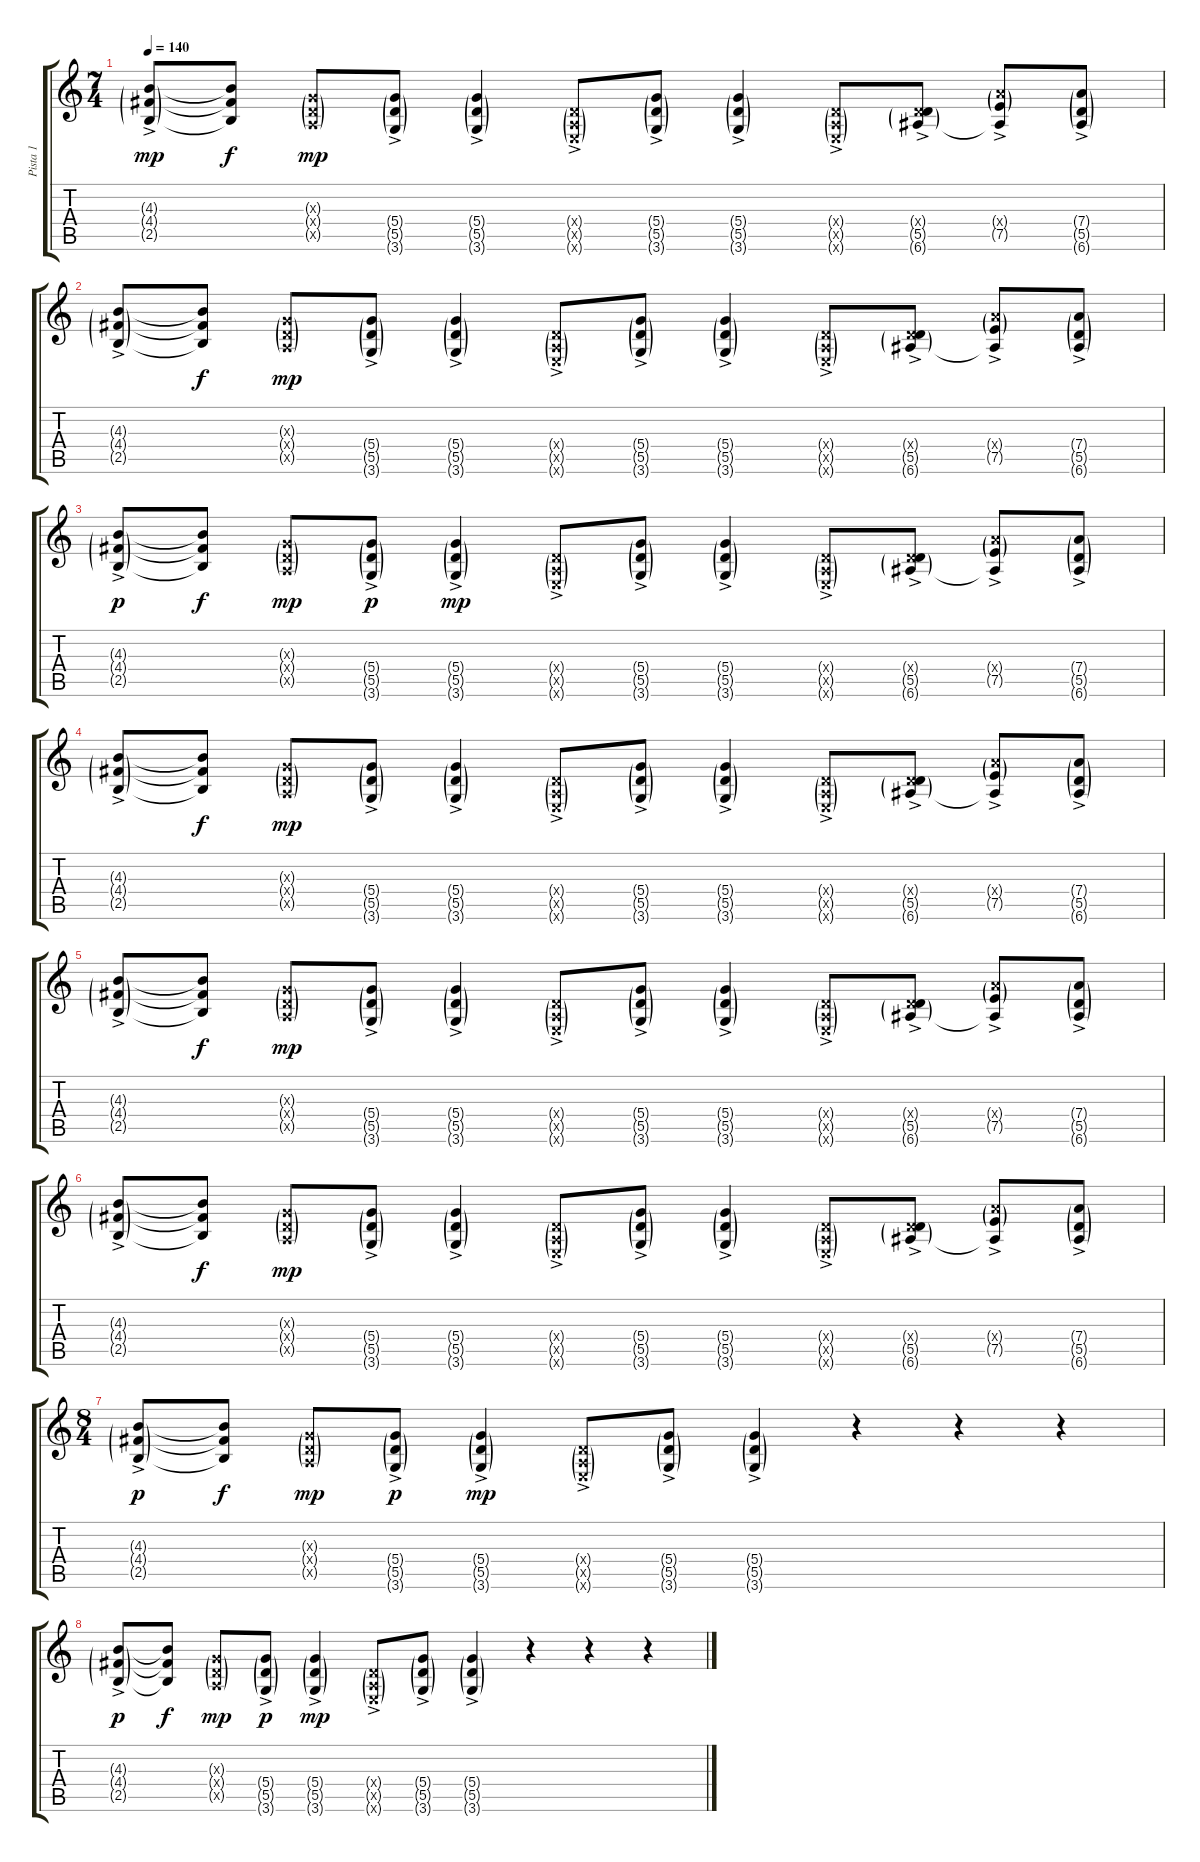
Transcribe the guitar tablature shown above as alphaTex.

\track ("Pista 1" "Pista 1") {instrument acousticguitarsteel}
\staff {score tabs}
\tuning (E4 B3 G3 D3 A2 E2) {hide}
\ts (7 4)
\tempo 140
\clef g2
\ks c
(4.3{g} 4.4{g ac} 2.5{g ac}).8{dy mp} (4.3{t} 4.4{t} 2.5{t}).8{dy f} (0.3{g x} 0.4{g x} 0.5{g x}).8{dy mp} (5.4{g ac} 5.5{g} 3.6{g}).8 (5.4{g} 5.5{g ac} 3.6{g ac}).4 (0.4{g x} 0.5{g x} 0.6{g ac x}).8 (5.4{g} 5.5{g} 3.6{g ac}).8 (5.4{g} 5.5{g} 3.6{g ac}).4 (0.4{g x} 0.5{g x} 0.6{g ac x}).8 (0.4{g x} 5.5{g} 6.6{g ac}).8 (7.4{g x} 7.5{g ac} 6.6{t}).8 (7.4{g} 5.5{g} 6.6{g ac}).8 |
(4.3{g} 4.4{g ac} 2.5{g ac}).8 (4.3{t} 4.4{t} 2.5{t}).8{dy f} (0.3{g x} 0.4{g x} 0.5{g x}).8{dy mp} (5.4{g ac} 5.5{g} 3.6{g}).8 (5.4{g} 5.5{g ac} 3.6{g ac}).4 (0.4{g x} 0.5{g x} 0.6{g ac x}).8 (5.4{g} 5.5{g} 3.6{g ac}).8 (5.4{g} 5.5{g} 3.6{g ac}).4 (0.4{g x} 0.5{g x} 0.6{g ac x}).8 (0.4{g x} 5.5{g} 6.6{g ac}).8 (7.4{g x} 7.5{g ac} 6.6{t}).8 (7.4{g} 5.5{g} 6.6{g ac}).8 |
(4.3{g} 4.4{g ac} 2.5{g ac}).8{dy p} (4.3{t} 4.4{t} 2.5{t}).8{dy f} (0.3{g x} 0.4{g x} 0.5{g x}).8{dy mp} (5.4{g ac} 5.5{g} 3.6{g}).8{dy p} (5.4{g} 5.5{g ac} 3.6{g ac}).4{dy mp} (0.4{g x} 0.5{g x} 0.6{g ac x}).8 (5.4{g} 5.5{g} 3.6{g ac}).8 (5.4{g} 5.5{g} 3.6{g ac}).4 (0.4{g x} 0.5{g x} 0.6{g ac x}).8 (0.4{g x} 5.5{g} 6.6{g ac}).8 (7.4{g x} 7.5{g ac} 6.6{t}).8 (7.4{g} 5.5{g} 6.6{g ac}).8 |
(4.3{g} 4.4{g ac} 2.5{g ac}).8 (4.3{t} 4.4{t} 2.5{t}).8{dy f} (0.3{g x} 0.4{g x} 0.5{g x}).8{dy mp} (5.4{g ac} 5.5{g} 3.6{g}).8 (5.4{g} 5.5{g ac} 3.6{g ac}).4 (0.4{g x} 0.5{g x} 0.6{g ac x}).8 (5.4{g} 5.5{g} 3.6{g ac}).8 (5.4{g} 5.5{g} 3.6{g ac}).4 (0.4{g x} 0.5{g x} 0.6{g ac x}).8 (0.4{g x} 5.5{g} 6.6{g ac}).8 (7.4{g x} 7.5{g ac} 6.6{t}).8 (7.4{g} 5.5{g} 6.6{g ac}).8 |
(4.3{g} 4.4{g ac} 2.5{g ac}).8 (4.3{t} 4.4{t} 2.5{t}).8{dy f} (0.3{g x} 0.4{g x} 0.5{g x}).8{dy mp} (5.4{g ac} 5.5{g} 3.6{g}).8 (5.4{g} 5.5{g ac} 3.6{g ac}).4 (0.4{g x} 0.5{g x} 0.6{g ac x}).8 (5.4{g} 5.5{g} 3.6{g ac}).8 (5.4{g} 5.5{g} 3.6{g ac}).4 (0.4{g x} 0.5{g x} 0.6{g ac x}).8 (0.4{g x} 5.5{g} 6.6{g ac}).8 (7.4{g x} 7.5{g ac} 6.6{t}).8 (7.4{g} 5.5{g} 6.6{g ac}).8 |
(4.3{g} 4.4{g ac} 2.5{g ac}).8 (4.3{t} 4.4{t} 2.5{t}).8{dy f} (0.3{g x} 0.4{g x} 0.5{g x}).8{dy mp} (5.4{g ac} 5.5{g} 3.6{g}).8 (5.4{g} 5.5{g ac} 3.6{g ac}).4 (0.4{g x} 0.5{g x} 0.6{g ac x}).8 (5.4{g} 5.5{g} 3.6{g ac}).8 (5.4{g} 5.5{g} 3.6{g ac}).4 (0.4{g x} 0.5{g x} 0.6{g ac x}).8 (0.4{g x} 5.5{g} 6.6{g ac}).8 (7.4{g x} 7.5{g ac} 6.6{t}).8 (7.4{g} 5.5{g} 6.6{g ac}).8 |
\ts (8 4)
(4.3{g} 4.4{g ac} 2.5{g ac}).8{dy p} (4.3{t} 4.4{t} 2.5{t}).8{dy f} (0.3{g x} 0.4{g x} 0.5{g x}).8{dy mp} (5.4{g ac} 5.5{g} 3.6{g}).8{dy p} (5.4{g} 5.5{g ac} 3.6{g ac}).4{dy mp} (0.4{g x} 0.5{g x} 0.6{g ac x}).8 (5.4{g} 5.5{g} 3.6{g ac}).8 (5.4{g} 5.5{g} 3.6{g ac}).4 r.4 r.4 r.4 |
(4.3{g} 4.4{g ac} 2.5{g ac}).8{dy p} (4.3{t} 4.4{t} 2.5{t}).8{dy f} (0.3{g x} 0.4{g x} 0.5{g x}).8{dy mp} (5.4{g ac} 5.5{g} 3.6{g}).8{dy p} (5.4{g} 5.5{g ac} 3.6{g ac}).4{dy mp} (0.4{g x} 0.5{g x} 0.6{g ac x}).8 (5.4{g} 5.5{g} 3.6{g ac}).8 (5.4{g} 5.5{g} 3.6{g ac}).4 r.4 r.4 r.4
